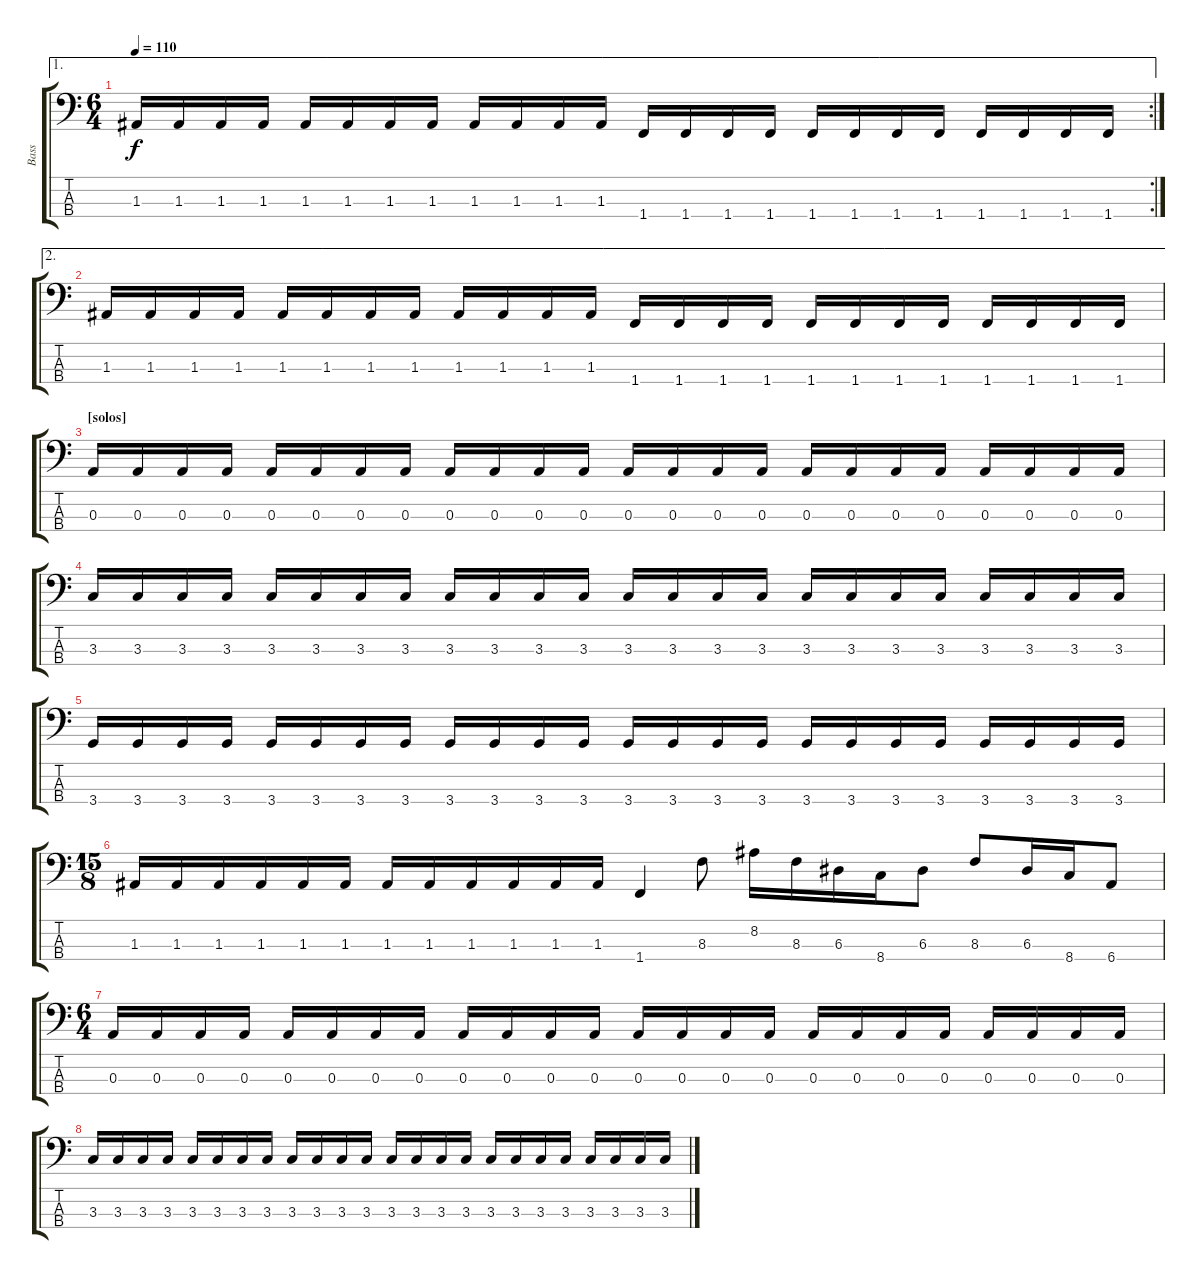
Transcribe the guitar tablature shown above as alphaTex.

\track ("Bass" "Bass") {instrument electricbassfinger}
\staff {score tabs}
\tuning (G2 D2 A1 E1) {hide}
\ae 1
\rc 2
\ts (6 4)
\tempo 110
\clef f4
\ks c
1.3.16{dy f} 1.3.16 1.3.16 1.3.16 1.3.16 1.3.16 1.3.16 1.3.16 1.3.16 1.3.16 1.3.16 1.3.16 1.4.16 1.4.16 1.4.16 1.4.16 1.4.16 1.4.16 1.4.16 1.4.16 1.4.16 1.4.16 1.4.16 1.4.16 |
\ae 2
1.3.16 1.3.16 1.3.16 1.3.16 1.3.16 1.3.16 1.3.16 1.3.16 1.3.16 1.3.16 1.3.16 1.3.16 1.4.16 1.4.16 1.4.16 1.4.16 1.4.16 1.4.16 1.4.16 1.4.16 1.4.16 1.4.16 1.4.16 1.4.16 |
\section ("" "[solos]")
0.3.16 0.3.16 0.3.16 0.3.16 0.3.16 0.3.16 0.3.16 0.3.16 0.3.16 0.3.16 0.3.16 0.3.16 0.3.16 0.3.16 0.3.16 0.3.16 0.3.16 0.3.16 0.3.16 0.3.16 0.3.16 0.3.16 0.3.16 0.3.16 |
3.3.16 3.3.16 3.3.16 3.3.16 3.3.16 3.3.16 3.3.16 3.3.16 3.3.16 3.3.16 3.3.16 3.3.16 3.3.16 3.3.16 3.3.16 3.3.16 3.3.16 3.3.16 3.3.16 3.3.16 3.3.16 3.3.16 3.3.16 3.3.16 |
3.4.16 3.4.16 3.4.16 3.4.16 3.4.16 3.4.16 3.4.16 3.4.16 3.4.16 3.4.16 3.4.16 3.4.16 3.4.16 3.4.16 3.4.16 3.4.16 3.4.16 3.4.16 3.4.16 3.4.16 3.4.16 3.4.16 3.4.16 3.4.16 |
\ts (15 8)
1.3.16 1.3.16 1.3.16 1.3.16 1.3.16 1.3.16 1.3.16 1.3.16 1.3.16 1.3.16 1.3.16 1.3.16 1.4.4 8.3.8 8.2.16 8.3.16 6.3.16 8.4.16 6.3.8 8.3.8 6.3.16 8.4.16 6.4.8 |
\ts (6 4)
0.3.16 0.3.16 0.3.16 0.3.16 0.3.16 0.3.16 0.3.16 0.3.16 0.3.16 0.3.16 0.3.16 0.3.16 0.3.16 0.3.16 0.3.16 0.3.16 0.3.16 0.3.16 0.3.16 0.3.16 0.3.16 0.3.16 0.3.16 0.3.16 |
3.3.16 3.3.16 3.3.16 3.3.16 3.3.16 3.3.16 3.3.16 3.3.16 3.3.16 3.3.16 3.3.16 3.3.16 3.3.16 3.3.16 3.3.16 3.3.16 3.3.16 3.3.16 3.3.16 3.3.16 3.3.16 3.3.16 3.3.16 3.3.16
